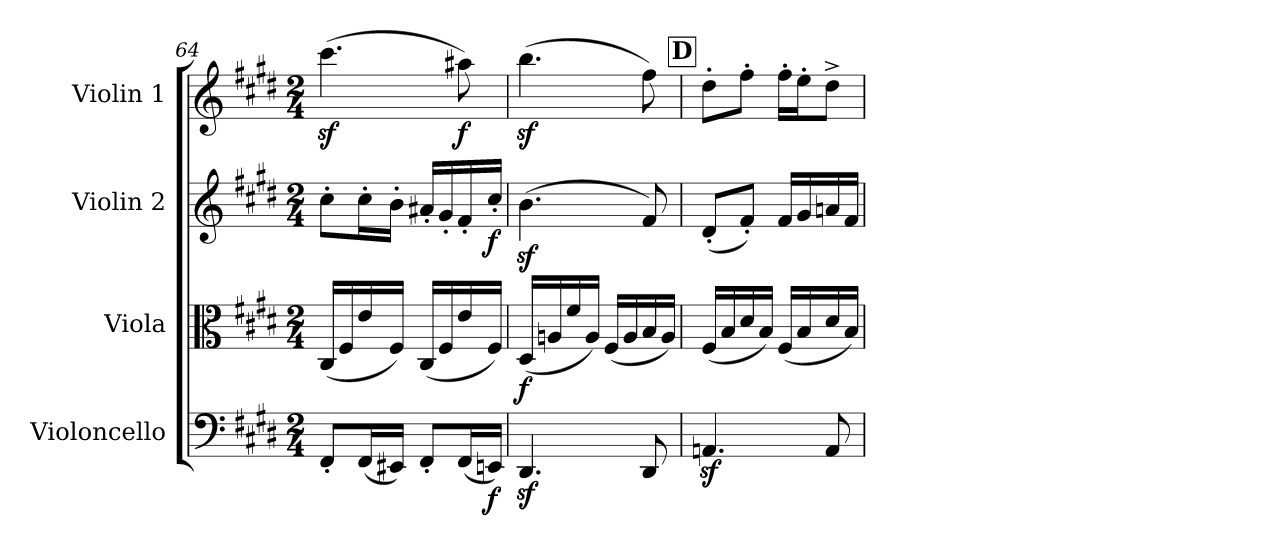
**kern	**dynam	**kern	**dynam	**kern	**dynam	**kern	**dynam
*part4	*part4	*part3	*part3	*part2	*part2	*part1	*part1
*staff4	*staff4	*staff3	*staff3	*staff2	*staff2	*staff1	*staff1
*I"Violoncello	*	*I"Viola	*	*I"Violin 2	*	*I"Violin 1	*
*I'Vc	*	*I'Vla	*	*I'Vln	*	*I'Vln	*
!!LO:LB:g=z
*clefF4	*	*clefC3	*	*clefG2	*	*clefG2	*
*k[f#c#g#d#]	*	*k[f#c#g#d#]	*	*k[f#c#g#d#]	*	*k[f#c#g#d#]	*
*M2/4	*	*M2/4	*	*M2/4	*	*M2/4	*
=64	=64	=64	=64	=64	=64	=64	=64
8FF#'/L	.	(16C#/LL	.	8cc#'\L	.	(4.ccc#z<\	.
.	.	16F#/	.	.	.	.	.
(16FF#/L	.	16e/	.	16cc#'\L	.	.	.
16EE#X/JJ)	.	16F#/JJ)	.	16b'\JJ	.	.	.
8FF#'/L	.	(16C#/LL	.	16a#X'/LL	.	.	.
.	.	16F#/	.	16g#'/	.	.	.
!	!	!	!	!	!	!	!LO:DY:b
(16FF#/L	.	16e/	.	16f#'/	.	8aa#X\)	f
!	!LO:DY:b	!	!	!	!LO:DY:b	!	!
16EEn/JJ)	f	16F#/JJ)	.	16cc#'/JJ	f	.	.
=65	=65	=65	=65	=65	=65	=65	=65
!	!	!	!LO:DY:b	!	!	!	!
4.DD#z</	.	(16D#/LL	f	(4.bz<\	.	(4.bbz<\	.
.	.	16An/	.	.	.	.	.
.	.	16f#/	.	.	.	.	.
.	.	16A/JJ)	.	.	.	.	.
.	.	(16F#/LL	.	.	.	.	.
.	.	16A/	.	.	.	.	.
8DD#/	.	16B/	.	8f#/)	.	8ff#\)	.
.	.	16A/JJ)	.	.	.	.	.
!!LO:PB:g=z
!!LO:REH:place=s1:a:B:cj:fs=14:t=D
=66	=66	=66	=66	=66	=66	=66	=66
4.AAnz</	.	(16F#/LL	.	(8d#'/L	.	8dd#'\L	.
.	.	16B/	.	.	.	.	.
.	.	16d#/	.	8f#'/J)	.	8ff#'\J	.
.	.	16B/JJ)	.	.	.	.	.
.	.	(16F#/LL	.	16f#/LL	.	16ff#'\LL	.
.	.	16B/	.	16g#/	.	16ee'\J	.
8AA/	.	16d#/	.	16an/	.	8dd#^\J	.
.	.	16B/JJ)	.	16f#/JJ	.	.	.
=	=	=	=	=	=	=	=
*-	*-	*-	*-	*-	*-	*-	*-
